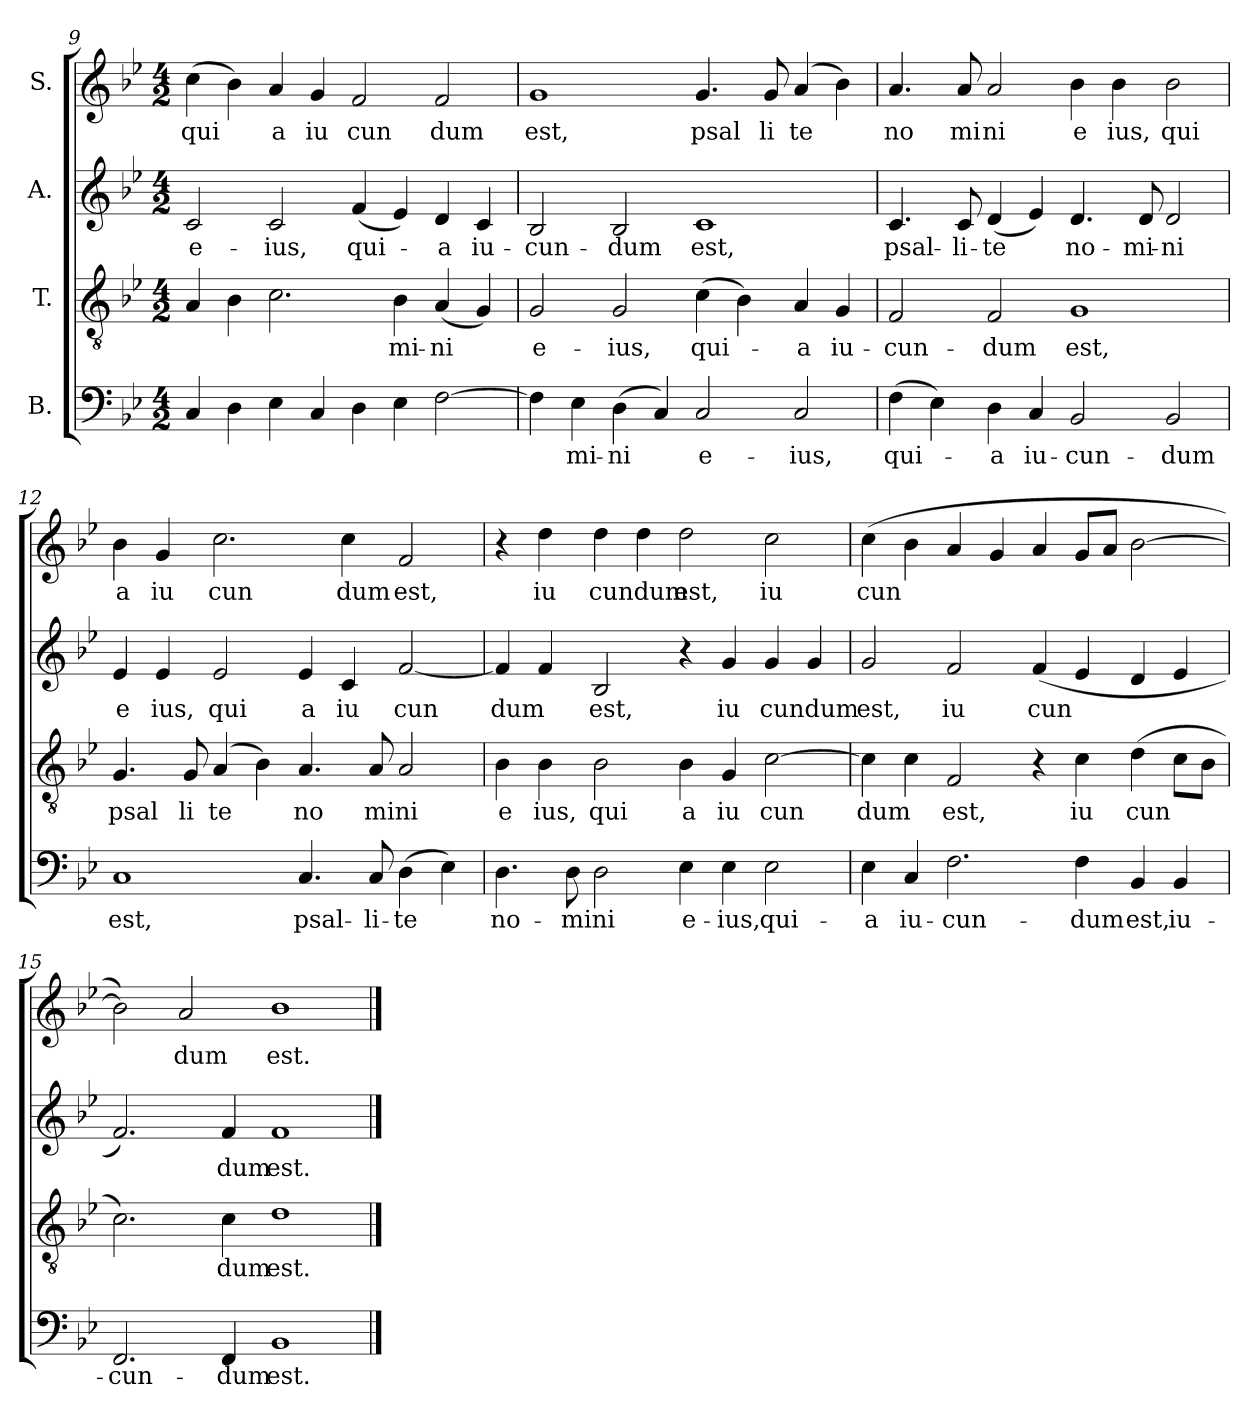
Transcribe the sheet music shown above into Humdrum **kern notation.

**kern	**text	**kern	**text	**kern	**text	**kern	**text
*part4	*part4	*part3	*part3	*part2	*part2	*part1	*part1
*staff4	*staff4	*staff3	*staff3	*staff2	*staff2	*staff1	*staff1
*I"B.	*	*I"T.	*	*I"A.	*	*I"S.	*
!!LO:LB:g=z
*clefF4	*	*clefGv2	*	*clefG2	*	*clefG2	*
*k[b-e-]	*	*k[b-e-]	*	*k[b-e-]	*	*k[b-e-]	*
*B-:	*	*B-:	*	*B-:	*	*B-:	*
*M4/2	*	*M4/2	*	*M4/2	*	*M4/2	*
=9	=9	=9	=9	=9	=9	=9	=9
!	!	!	!	!	!LO:LY:b	!	!LO:LY:b
4C/	.	4A/	.	2c/	e-	(>4cc\	qui
4D\	.	4B-\	.	.	.	4b-\)	.
!	!	!	!	!	!LO:LY:b	!	!LO:LY:b
4E-\	.	2.c\	.	2c/	-ius,	4a/	a
!	!	!	!	!	!	!	!LO:LY:b
4C/	.	.	.	.	.	4g/	iu
!	!	!	!	!	!LO:LY:b	!	!LO:LY:b
4D\	.	.	.	(<4f/	qui-	2f/	cun
!	!	!	!LO:LY:b	!	!	!	!
4E-\	.	4B-\	mi-	4e-/)	.	.	.
!	!	!	!LO:LY:b	!	!LO:LY:b	!	!LO:LY:b
[>2F\	.	(<4A/	-ni	4d/	-a	2f/	dum
!	!	!	!	!	!LO:LY:b	!	!
.	.	4G/)	.	4c/	iu-	.	.
=10	=10	=10	=10	=10	=10	=10	=10
!	!	!	!LO:LY:b	!	!LO:LY:b	!	!LO:LY:b
4F\]	.	2G/	e-	2B-/	-cun-	1g	est,
!	!LO:LY:b	!	!	!	!	!	!
4E-\	mi-	.	.	.	.	.	.
!	!LO:LY:b	!	!LO:LY:b	!	!LO:LY:b	!	!
(>4D\	-ni	2G/	-ius,	2B-/	-dum	.	.
4C/)	.	.	.	.	.	.	.
!	!LO:LY:b	!	!LO:LY:b	!	!LO:LY:b	!	!LO:LY:b
2C/	e-	(>4c\	qui-	1c	est,	4.g/	psal
.	.	4B-\)	.	.	.	.	.
!	!	!	!	!	!	!	!LO:LY:b
.	.	.	.	.	.	8g/	li
!	!LO:LY:b	!	!LO:LY:b	!	!	!	!LO:LY:b
2C/	-ius,	4A/	-a	.	.	(4a/	te
!	!	!	!LO:LY:b	!	!	!	!
.	.	4G/	iu-	.	.	4b-\)	.
=11	=11	=11	=11	=11	=11	=11	=11
!	!LO:LY:b	!	!LO:LY:b	!	!LO:LY:b	!	!LO:LY:b
(>4F\	qui-	2F/	-cun-	4.c/	psal-	4.a/	no
4E-\)	.	.	.	.	.	.	.
!	!	!	!	!	!LO:LY:b	!	!LO:LY:b
.	.	.	.	8c/	-li-	8a/	mi
!	!LO:LY:b	!	!LO:LY:b	!	!LO:LY:b	!	!LO:LY:b
4D\	-a	2F/	-dum	(<4d/	-te	2a/	ni
!	!LO:LY:b	!	!	!	!	!	!
4C/	iu-	.	.	4e-/)	.	.	.
!	!LO:LY:b	!	!LO:LY:b	!	!LO:LY:b	!	!LO:LY:b
2BB-/	-cun-	1G	est,	4.d/	no-	4b-\	e
!	!	!	!	!	!	!	!LO:LY:b
.	.	.	.	.	.	4b-\	ius,
!	!	!	!	!	!LO:LY:b	!	!
.	.	.	.	8d/	-mi-	.	.
!	!LO:LY:b	!	!	!	!LO:LY:b	!	!LO:LY:b
2BB-/	-dum	.	.	2d/	-ni	2b-\	qui
!!LO:PB:g=z
=12	=12	=12	=12	=12	=12	=12	=12
!	!LO:LY:b	!	!LO:LY:b	!	!LO:LY:b	!	!LO:LY:b
1C	est,	4.G/	psal	4e-/	e	4b-\	a
!	!	!	!	!	!LO:LY:b	!	!LO:LY:b
.	.	.	.	4e-/	ius,	4g/	iu
!	!	!	!LO:LY:b	!	!	!	!
.	.	8G/	li	.	.	.	.
!	!	!	!LO:LY:b	!	!LO:LY:b	!	!LO:LY:b
.	.	(4A/	te	2e-/	qui	2.cc\	cun
.	.	4B-\)	.	.	.	.	.
!	!LO:LY:b	!	!LO:LY:b	!	!LO:LY:b	!	!
4.C/	psal-	4.A/	no	4e-/	a	.	.
!	!	!	!	!	!LO:LY:b	!	!LO:LY:b
.	.	.	.	4c/	iu	4cc\	dum
!	!LO:LY:b	!	!LO:LY:b	!	!	!	!
8C/	-li-	8A/	mini	.	.	.	.
!	!LO:LY:b	!	!	!	!LO:LY:b	!	!LO:LY:b
(>4D\	-te	2A/	.	[<2f/	cun	2f/	est,
4E-\)	.	.	.	.	.	.	.
=13	=13	=13	=13	=13	=13	=13	=13
!	!LO:LY:b	!	!LO:LY:b	!	!LO:LY:b	!	!
4.D\	no-	4B-\	e	4f/]	dum	4r	.
!	!	!	!LO:LY:b	!	!	!	!LO:LY:b
.	.	4B-\	ius,	4f/	.	4dd\	iu
!	!LO:LY:b	!	!	!	!	!	!
8D\	-mini	.	.	.	.	.	.
!	!	!	!LO:LY:b	!	!LO:LY:b	!	!LO:LY:b
2D\	.	2B-\	qui	2B-/	est,	4dd\	cundum
.	.	.	.	.	.	4dd\	.
!	!LO:LY:b	!	!LO:LY:b	!	!	!	!LO:LY:b
4E-\	e-	4B-\	a	4r	.	2dd\	est,
!	!LO:LY:b	!	!LO:LY:b	!	!LO:LY:b	!	!
4E-\	-ius,	4G/	iu	4g/	iu	.	.
!	!LO:LY:b	!	!LO:LY:b	!	!LO:LY:b	!	!LO:LY:b
2E-\	qui-	[>2c\	cun	4g/	cundum	2cc\	iu
.	.	.	.	4g/	.	.	.
=14	=14	=14	=14	=14	=14	=14	=14
!	!LO:LY:b	!	!LO:LY:b	!	!LO:LY:b	!	!LO:LY:b
4E-\	-a	4c\]	dum	2g/	est,	(>4cc\	cun
!	!LO:LY:b	!	!	!	!	!	!
4C/	iu-	4c\	.	.	.	4b-\	.
!	!LO:LY:b	!	!LO:LY:b	!	!LO:LY:b	!	!
2.F\	-cun-	2F/	est,	2f/	iu	4a/	.
.	.	.	.	.	.	4g/	.
!	!	!	!	!	!LO:LY:b	!	!
.	.	4r	.	(<4f/	cun	4a/	.
!	!LO:LY:b	!	!LO:LY:b	!	!	!	!
4F\	-dum	4c\	iu	4e-/	.	8g/L	.
.	.	.	.	.	.	8a/J	.
!	!LO:LY:b	!	!LO:LY:b	!	!	!	!
4BB-/	est,	(>4d\	cun	4d/	.	[>2b-\	.
!	!LO:LY:b	!	!	!	!	!	!
4BB-/	iu-	8c\L	.	4e-/	.	.	.
.	.	8B-\J	.	.	.	.	.
=15	=15	=15	=15	=15	=15	=15	=15
!	!LO:LY:b	!	!	!	!	!	!
2.FF/	-cun-	2.c\)	.	2.f/)	.	2b-\])	.
!	!	!	!	!	!	!	!LO:LY:b
.	.	.	.	.	.	2a/	dum
!	!LO:LY:b	!	!LO:LY:b	!	!LO:LY:b	!	!
4FF/	-dum	4c\	dum	4f/	dum	.	.
!	!LO:LY:b	!	!LO:LY:b	!	!LO:LY:b	!	!LO:LY:b
1BB-	est.	1d	est.	1f	est.	1b-	est.
==	==	==	==	==	==	==	==
*-	*-	*-	*-	*-	*-	*-	*-
